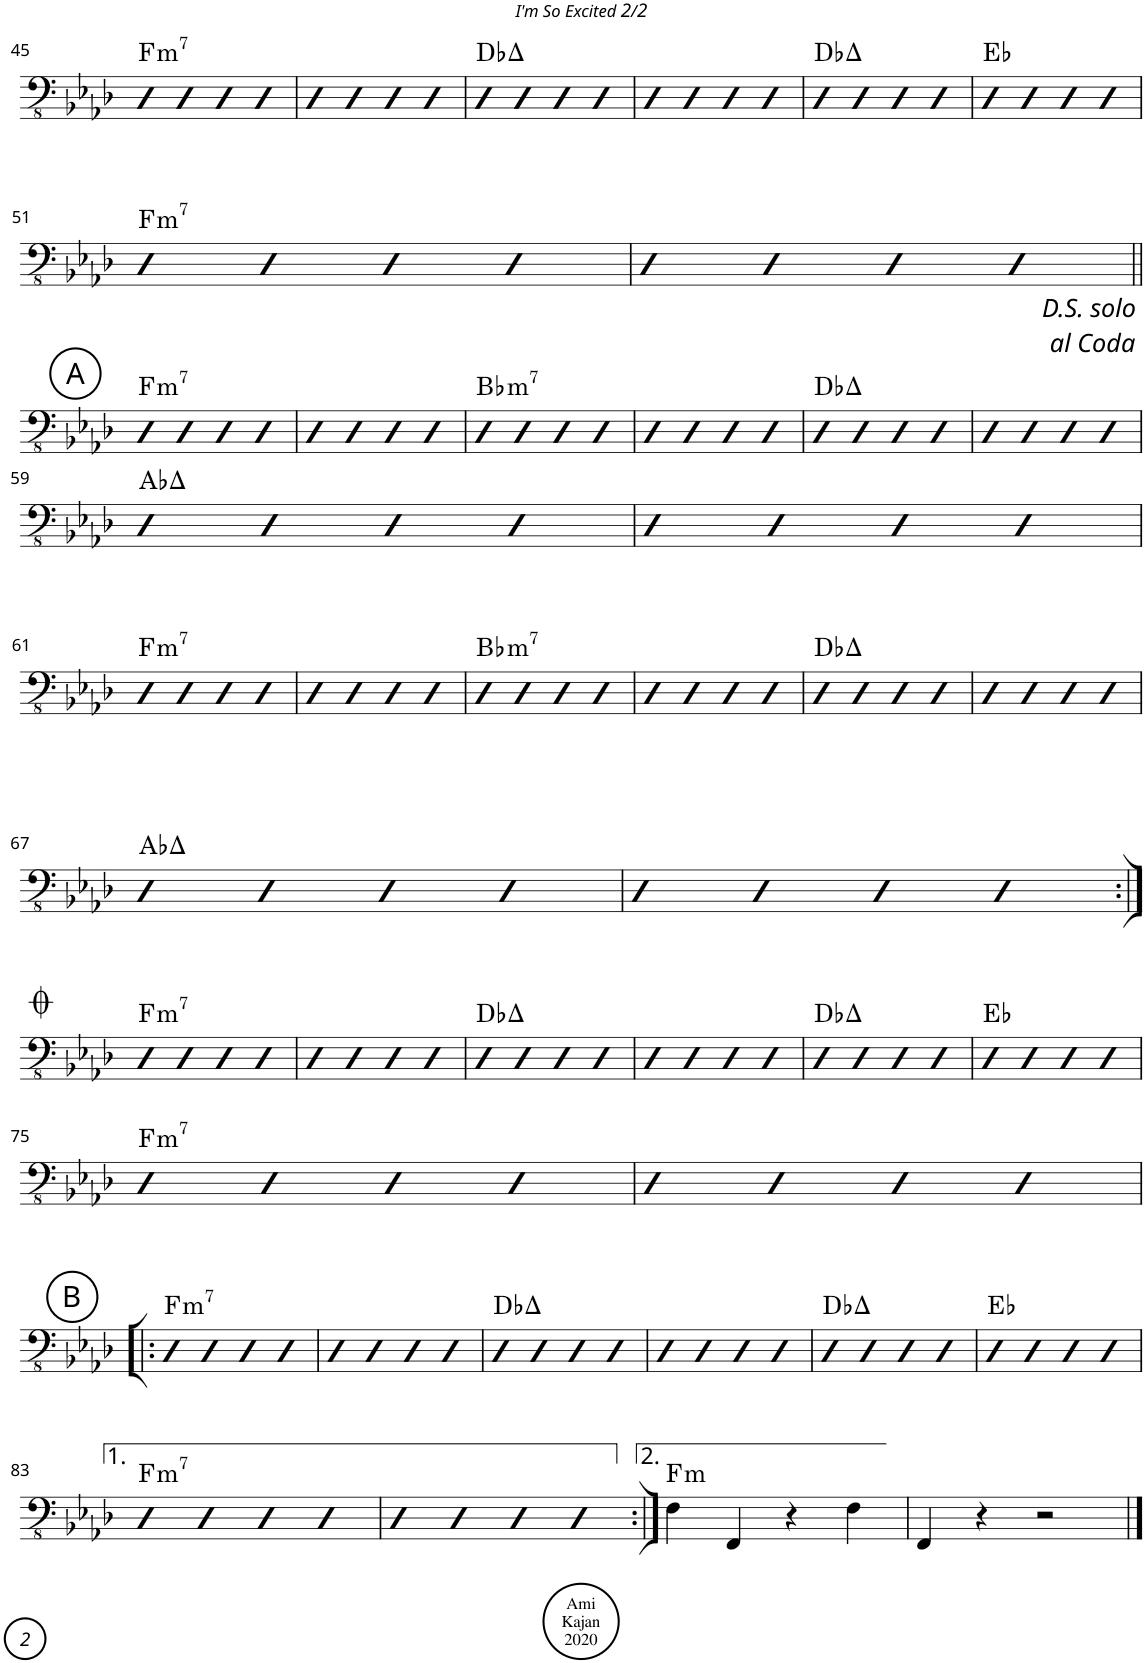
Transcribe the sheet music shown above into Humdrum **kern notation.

**kern	**harte
*part1	*part1
*staff1	*
*I"Acoustic Bass	*
*I'Bass	*
!!LO:PB:g=z
*clefFv4	*
*k[b-e-a-d-]	*
*M4/4	*
=45	=45
!	!LO:H:kt=m7
4CC	F:min7
4CC	.
4CC	.
4CC	.
=46	=46
4CC	.
4CC	.
4CC	.
4CC	.
=47	=47
4CC	Db:maj
4CC	.
4CC	.
4CC	.
=48	=48
4CC	.
4CC	.
4CC	.
4CC	.
=49	=49
4CC	Db:maj
4CC	.
4CC	.
4CC	.
=50	=50
4CC	Eb:maj
4CC	.
4CC	.
4CC	.
!!LO:LB:g=z
=51	=51
!	!LO:H:kt=m7
4CC	F:min7
4CC	.
4CC	.
4CC	.
=52	=52
4CC	.
4CC	.
4CC	.
4CC	.
!LO:TX:b:t=D.S. solo\nal Coda	!
!!LO:LB:g=z
!!LO:REH:place=s1:a:cj:enc=circle:fs=14:t=A
=53||	=53||
!	!LO:H:kt=m7
4CC	F:min7
4CC	.
4CC	.
4CC	.
=54	=54
4CC	.
4CC	.
4CC	.
4CC	.
=55	=55
!	!LO:H:kt=m7
4CC	Bb:min7
4CC	.
4CC	.
4CC	.
=56	=56
4CC	.
4CC	.
4CC	.
4CC	.
=57	=57
4CC	Db:maj
4CC	.
4CC	.
4CC	.
=58	=58
4CC	.
4CC	.
4CC	.
4CC	.
!!LO:LB:g=z
=59	=59
4CC	Ab:maj
4CC	.
4CC	.
4CC	.
=60	=60
4CC	.
4CC	.
4CC	.
4CC	.
!!LO:LB:g=z
=61	=61
!	!LO:H:kt=m7
4CC	F:min7
4CC	.
4CC	.
4CC	.
=62	=62
4CC	.
4CC	.
4CC	.
4CC	.
=63	=63
!	!LO:H:kt=m7
4CC	Bb:min7
4CC	.
4CC	.
4CC	.
=64	=64
4CC	.
4CC	.
4CC	.
4CC	.
=65	=65
4CC	Db:maj
4CC	.
4CC	.
4CC	.
=66	=66
4CC	.
4CC	.
4CC	.
4CC	.
!!LO:LB:g=z
=67	=67
4CC	Ab:maj
4CC	.
4CC	.
4CC	.
=68	=68
4CC	.
4CC	.
4CC	.
4CC	.
!!LO:LB:g=z
=69:|!	=69:|!
!	!LO:H:kt=m7
4CC	F:min7
4CC	.
4CC	.
4CC	.
=70	=70
4CC	.
4CC	.
4CC	.
4CC	.
=71	=71
4CC	Db:maj
4CC	.
4CC	.
4CC	.
=72	=72
4CC	.
4CC	.
4CC	.
4CC	.
=73	=73
4CC	Db:maj
4CC	.
4CC	.
4CC	.
=74	=74
4CC	Eb:maj
4CC	.
4CC	.
4CC	.
!!LO:LB:g=z
=75	=75
!	!LO:H:kt=m7
4CC	F:min7
4CC	.
4CC	.
4CC	.
=76	=76
4CC	.
4CC	.
4CC	.
4CC	.
!!LO:LB:g=z
!!LO:REH:place=s1:a:cj:enc=circle:fs=14:t=B
=77!|:	=77!|:
!	!LO:H:kt=m7
4CC	F:min7
4CC	.
4CC	.
4CC	.
=78	=78
4CC	.
4CC	.
4CC	.
4CC	.
=79	=79
4CC	Db:maj
4CC	.
4CC	.
4CC	.
=80	=80
4CC	.
4CC	.
4CC	.
4CC	.
=81	=81
4CC	Db:maj
4CC	.
4CC	.
4CC	.
=82	=82
4CC	Eb:maj
4CC	.
4CC	.
4CC	.
!!LO:LB:g=z
=83	=83
!	!LO:H:kt=m7
4CC	F:min7
4CC	.
4CC	.
4CC	.
=84	=84
4CC	.
4CC	.
4CC	.
4CC	.
=85:|!	=85:|!
!	!LO:H:kt=m
4FF\	F:min
4FFF/	.
4r	.
4FF\	.
=86	=86
4FFF/	.
4r	.
2r	.
==	==
*-	*-
